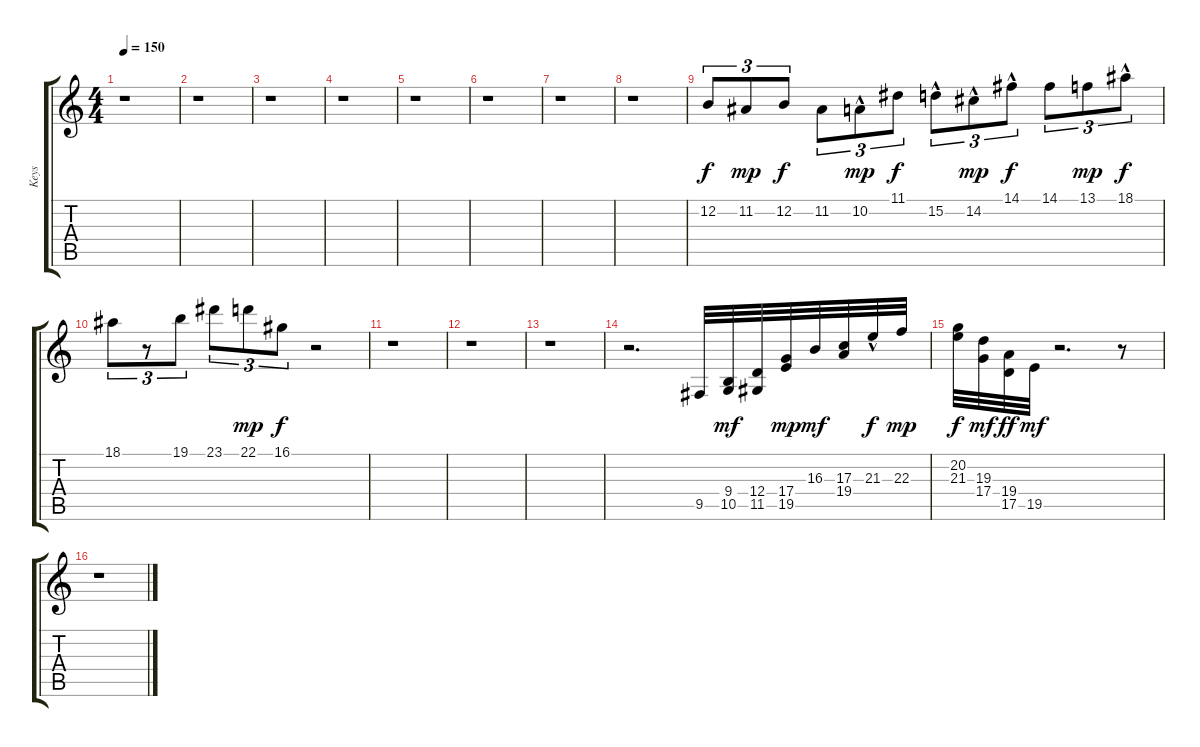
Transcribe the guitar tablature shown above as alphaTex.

\track ("Keys" "Keys") {instrument rockorgan}
\staff {score tabs}
\tuning (E4 B3 G3 D3 A2 E2) {hide}
\ts (4 4)
\tempo 150
\clef g2
\ks c
r.1{dy f} |
r.1 |
r.1 |
r.1 |
r.1 |
r.1 |
r.1 |
r.1 |
12.2.8{tu (3 2)} 11.2.8{tu (3 2) dy mp} 12.2.8{tu (3 2) dy f} 11.2.8{tu (3 2)} 10.2{hac}.8{tu (3 2) dy mp} 11.1.8{tu (3 2) dy f} 15.2{hac}.8{tu (3 2)} 14.2{hac}.8{tu (3 2) dy mp} 14.1{hac}.8{tu (3 2) dy f} 14.1.8{tu (3 2)} 13.1.8{tu (3 2) dy mp} 18.1{hac}.8{tu (3 2) dy f} |
18.1.8{tu (3 2)} r.8{tu (3 2)} 19.1.8{tu (3 2)} 23.1.8{tu (3 2)} 22.1.8{tu (3 2) dy mp} 16.1.8{tu (3 2) dy f} r.2 |
r.1 |
r.1 |
r.1 |
r.2{d} 9.5.32 (9.4 10.5).32{dy mf} (12.4 11.5).32 (17.4 19.5).32{dy mp} 16.3.32{dy mf} (17.3 19.4).32 21.3{hac}.32{dy f} 22.3.32{dy mp} |
(20.2 21.3).32{dy f} (19.3 17.4).32{dy mf} (19.4 17.5).32{dy ff} 19.5.32{dy mf} r.2{d} r.8 |
r.1
